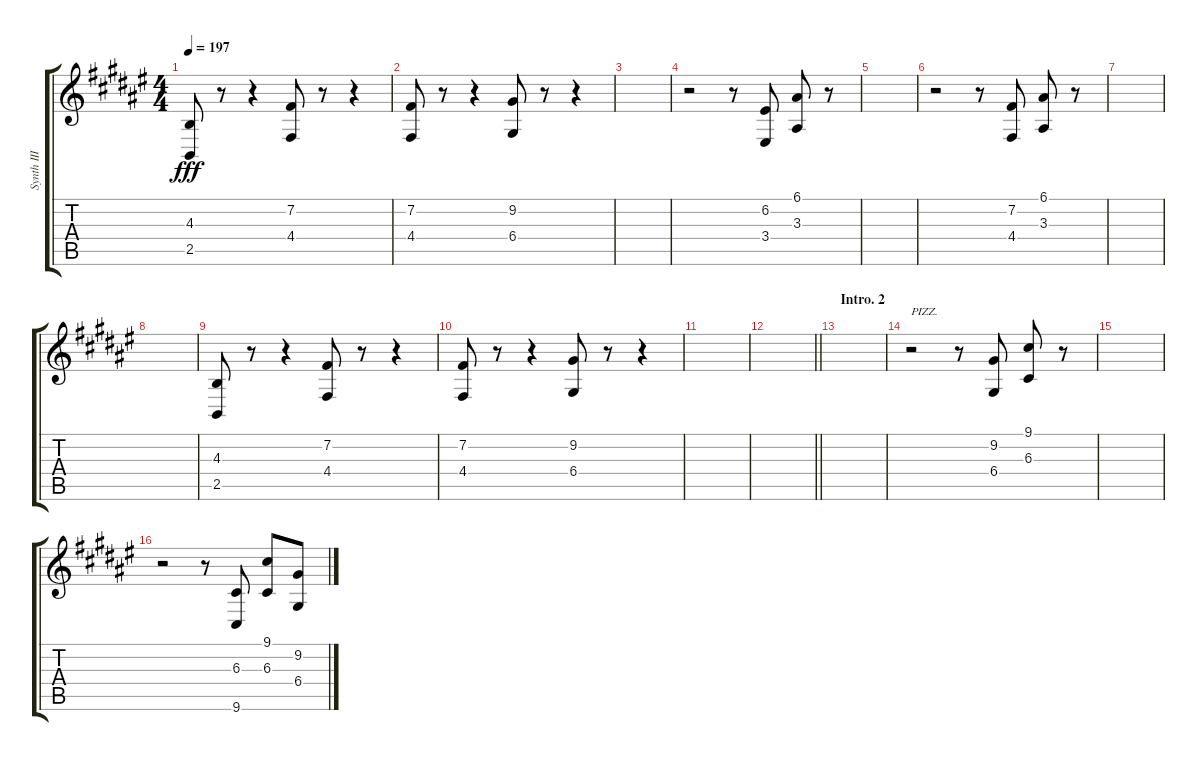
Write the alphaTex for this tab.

\track ("Synth III (Kotobuki Tsumugi)" "Synth III ") {instrument pizzicatostrings}
\staff {score tabs}
\tuning (E4 B3 G3 D3 A2 E2) {hide}
\ts (4 4)
\tempo 197
\clef g2
\ks f#
(4.3 2.5).8{dy fff} r.8 r.4 (7.2 4.4).8 r.8 r.4 |
(7.2 4.4).8 r.8 r.4 (9.2 6.4).8 r.8 r.4 |
|
r.2 r.8 (6.2 3.4).8 (6.1 3.3).8 r.8 |
|
r.2 r.8 (7.2 4.4).8 (6.1 3.3).8 r.8 |
|
|
(4.3 2.5).8 r.8 r.4 (7.2 4.4).8 r.8 r.4 |
(7.2 4.4).8 r.8 r.4 (9.2 6.4).8 r.8 r.4 |
|
\barLineRight lightlight
|
\section ("" "Intro. 2")
|
r.2{txt "PIZZ."} r.8 (9.2 6.4).8 (9.1 6.3).8 r.8 |
|
r.2 r.8 (6.3 9.6).8 (9.1 6.3).8 (9.2 6.4).8
